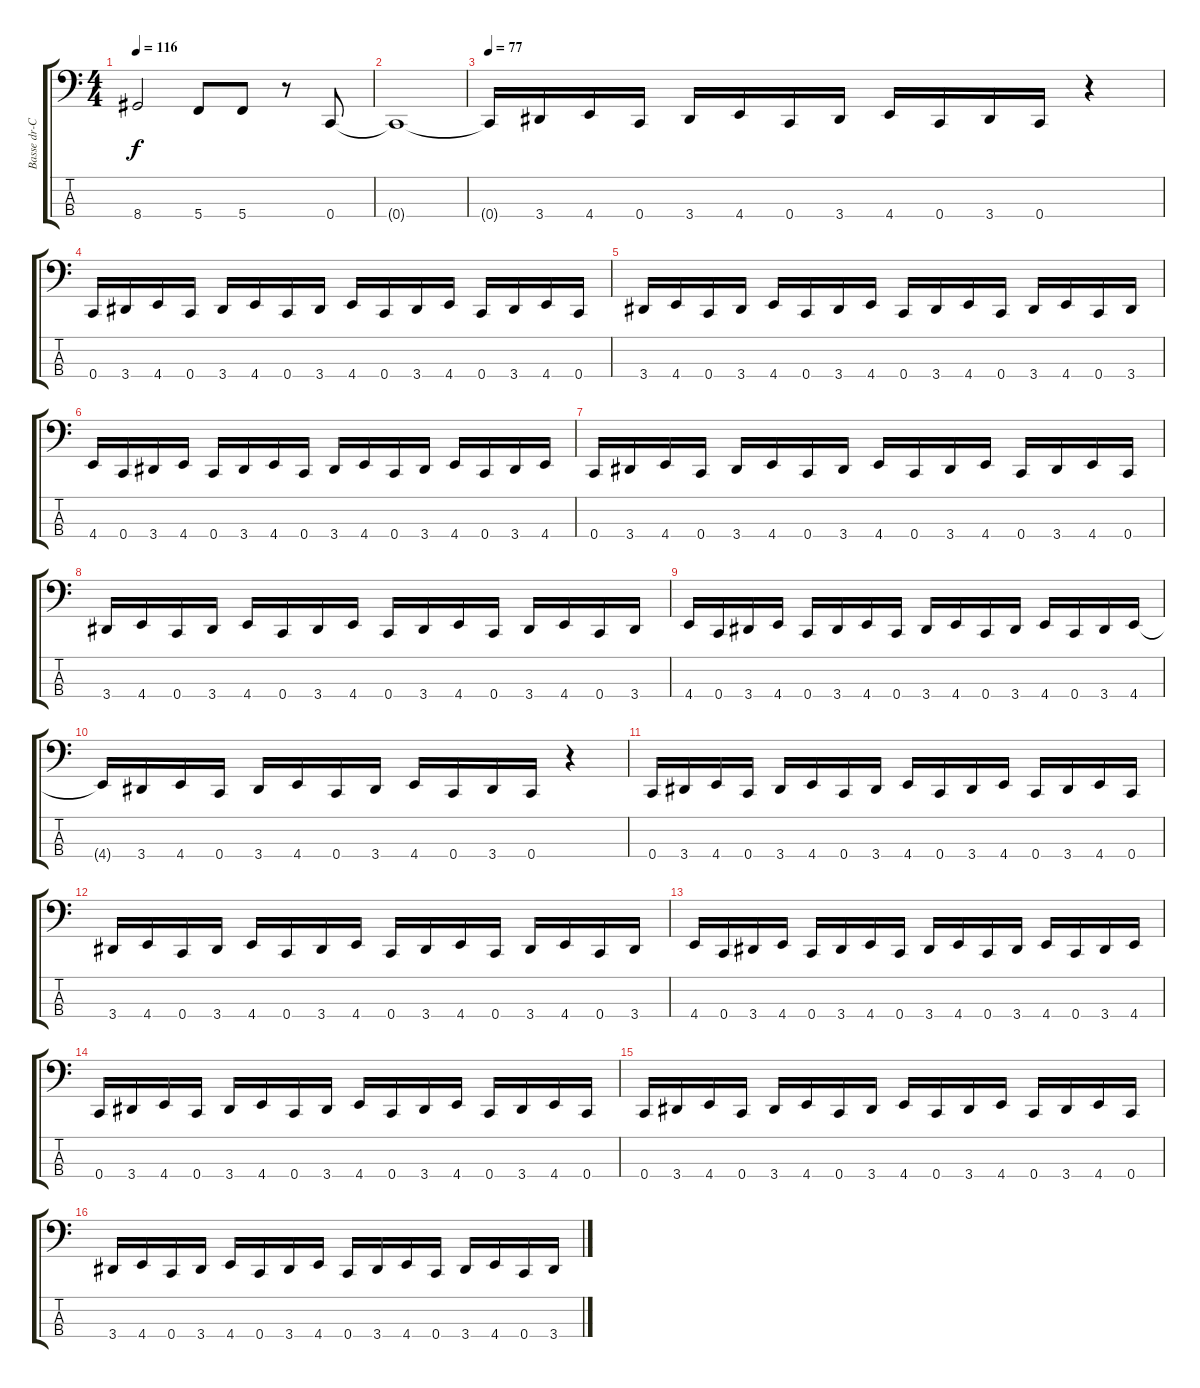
\track ("Basse dr-C" "Basse dr-C") {instrument electricbassfinger}
\staff {score tabs}
\tuning (F2 C2 G1 C1) {hide}
\ts (4 4)
\tempo 116
\clef f4
\ks c
8.4.2{dy f} 5.4.8 5.4.8 r.8 0.4.8 |
0.4{t}.1 |
\tempo 77
0.4{t}.16 3.4.16 4.4.16 0.4.16 3.4.16 4.4.16 0.4.16 3.4.16 4.4.16 0.4.16 3.4.16 0.4.16 r.4 |
0.4.16 3.4.16 4.4.16 0.4.16 3.4.16 4.4.16 0.4.16 3.4.16 4.4.16 0.4.16 3.4.16 4.4.16 0.4.16 3.4.16 4.4.16 0.4.16 |
3.4.16 4.4.16 0.4.16 3.4.16 4.4.16 0.4.16 3.4.16 4.4.16 0.4.16 3.4.16 4.4.16 0.4.16 3.4.16 4.4.16 0.4.16 3.4.16 |
4.4.16 0.4.16 3.4.16 4.4.16 0.4.16 3.4.16 4.4.16 0.4.16 3.4.16 4.4.16 0.4.16 3.4.16 4.4.16 0.4.16 3.4.16 4.4.16 |
0.4.16 3.4.16 4.4.16 0.4.16 3.4.16 4.4.16 0.4.16 3.4.16 4.4.16 0.4.16 3.4.16 4.4.16 0.4.16 3.4.16 4.4.16 0.4.16 |
3.4.16 4.4.16 0.4.16 3.4.16 4.4.16 0.4.16 3.4.16 4.4.16 0.4.16 3.4.16 4.4.16 0.4.16 3.4.16 4.4.16 0.4.16 3.4.16 |
4.4.16 0.4.16 3.4.16 4.4.16 0.4.16 3.4.16 4.4.16 0.4.16 3.4.16 4.4.16 0.4.16 3.4.16 4.4.16 0.4.16 3.4.16 4.4.16 |
4.4{t}.16 3.4.16 4.4.16 0.4.16 3.4.16 4.4.16 0.4.16 3.4.16 4.4.16 0.4.16 3.4.16 0.4.16 r.4 |
0.4.16 3.4.16 4.4.16 0.4.16 3.4.16 4.4.16 0.4.16 3.4.16 4.4.16 0.4.16 3.4.16 4.4.16 0.4.16 3.4.16 4.4.16 0.4.16 |
3.4.16 4.4.16 0.4.16 3.4.16 4.4.16 0.4.16 3.4.16 4.4.16 0.4.16 3.4.16 4.4.16 0.4.16 3.4.16 4.4.16 0.4.16 3.4.16 |
4.4.16 0.4.16 3.4.16 4.4.16 0.4.16 3.4.16 4.4.16 0.4.16 3.4.16 4.4.16 0.4.16 3.4.16 4.4.16 0.4.16 3.4.16 4.4.16 |
0.4.16 3.4.16 4.4.16 0.4.16 3.4.16 4.4.16 0.4.16 3.4.16 4.4.16 0.4.16 3.4.16 4.4.16 0.4.16 3.4.16 4.4.16 0.4.16 |
0.4.16 3.4.16 4.4.16 0.4.16 3.4.16 4.4.16 0.4.16 3.4.16 4.4.16 0.4.16 3.4.16 4.4.16 0.4.16 3.4.16 4.4.16 0.4.16 |
3.4.16 4.4.16 0.4.16 3.4.16 4.4.16 0.4.16 3.4.16 4.4.16 0.4.16 3.4.16 4.4.16 0.4.16 3.4.16 4.4.16 0.4.16 3.4.16
